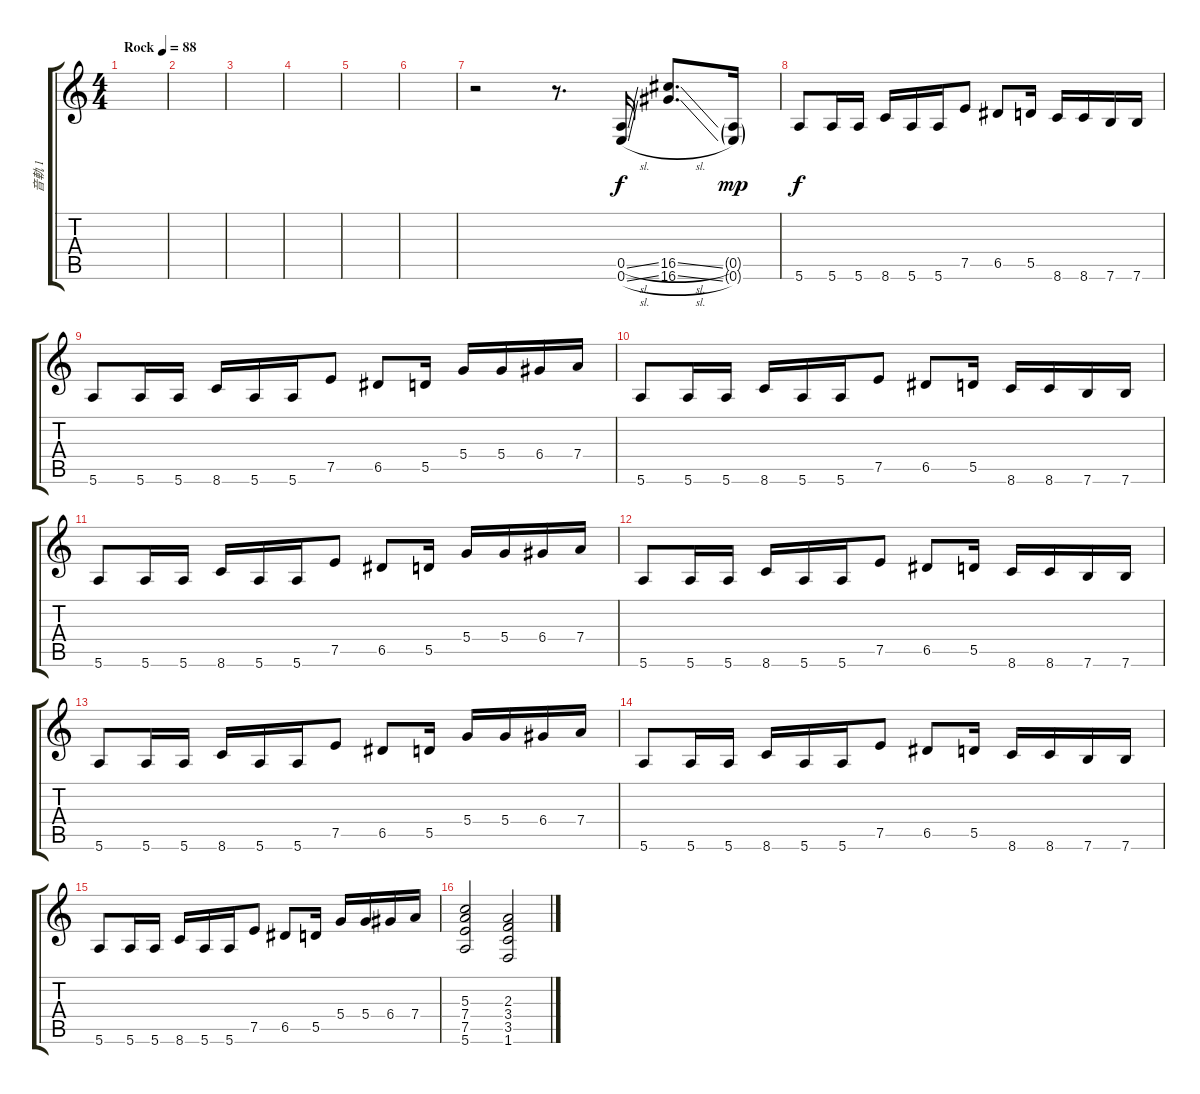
\track ("音軌 1" "音軌 1") {instrument distortionguitar}
\staff {score tabs}
\tuning (E4 B3 G3 D3 A2 E2) {hide}
\ts (4 4)
\tempo (88 "Rock")
\clef g2
\ks c
|
|
|
|
|
|
r.2 r.8{d} (0.5{sl} 0.6{sl}).16 (16.5{sl} 16.6{sl}).8{d} (0.5{g} 0.6{g}).16{dy mp} |
5.6.8{dy f} 5.6.16 5.6.16 8.6.16 5.6.16 5.6.16 7.5.8 6.5.8 5.5.16 8.6.16 8.6.16 7.6.16 7.6.16 |
5.6.8 5.6.16 5.6.16 8.6.16 5.6.16 5.6.16 7.5.8 6.5.8 5.5.16 5.4.16 5.4.16 6.4.16 7.4.16 |
5.6.8 5.6.16 5.6.16 8.6.16 5.6.16 5.6.16 7.5.8 6.5.8 5.5.16 8.6.16 8.6.16 7.6.16 7.6.16 |
5.6.8 5.6.16 5.6.16 8.6.16 5.6.16 5.6.16 7.5.8 6.5.8 5.5.16 5.4.16 5.4.16 6.4.16 7.4.16 |
5.6.8 5.6.16 5.6.16 8.6.16 5.6.16 5.6.16 7.5.8 6.5.8 5.5.16 8.6.16 8.6.16 7.6.16 7.6.16 |
5.6.8 5.6.16 5.6.16 8.6.16 5.6.16 5.6.16 7.5.8 6.5.8 5.5.16 5.4.16 5.4.16 6.4.16 7.4.16 |
5.6.8 5.6.16 5.6.16 8.6.16 5.6.16 5.6.16 7.5.8 6.5.8 5.5.16 8.6.16 8.6.16 7.6.16 7.6.16 |
5.6.8 5.6.16 5.6.16 8.6.16 5.6.16 5.6.16 7.5.8 6.5.8 5.5.16 5.4.16 5.4.16 6.4.16 7.4.16 |
(5.3 7.4 7.5 5.6).2 (2.3 3.4 3.5 1.6).2
